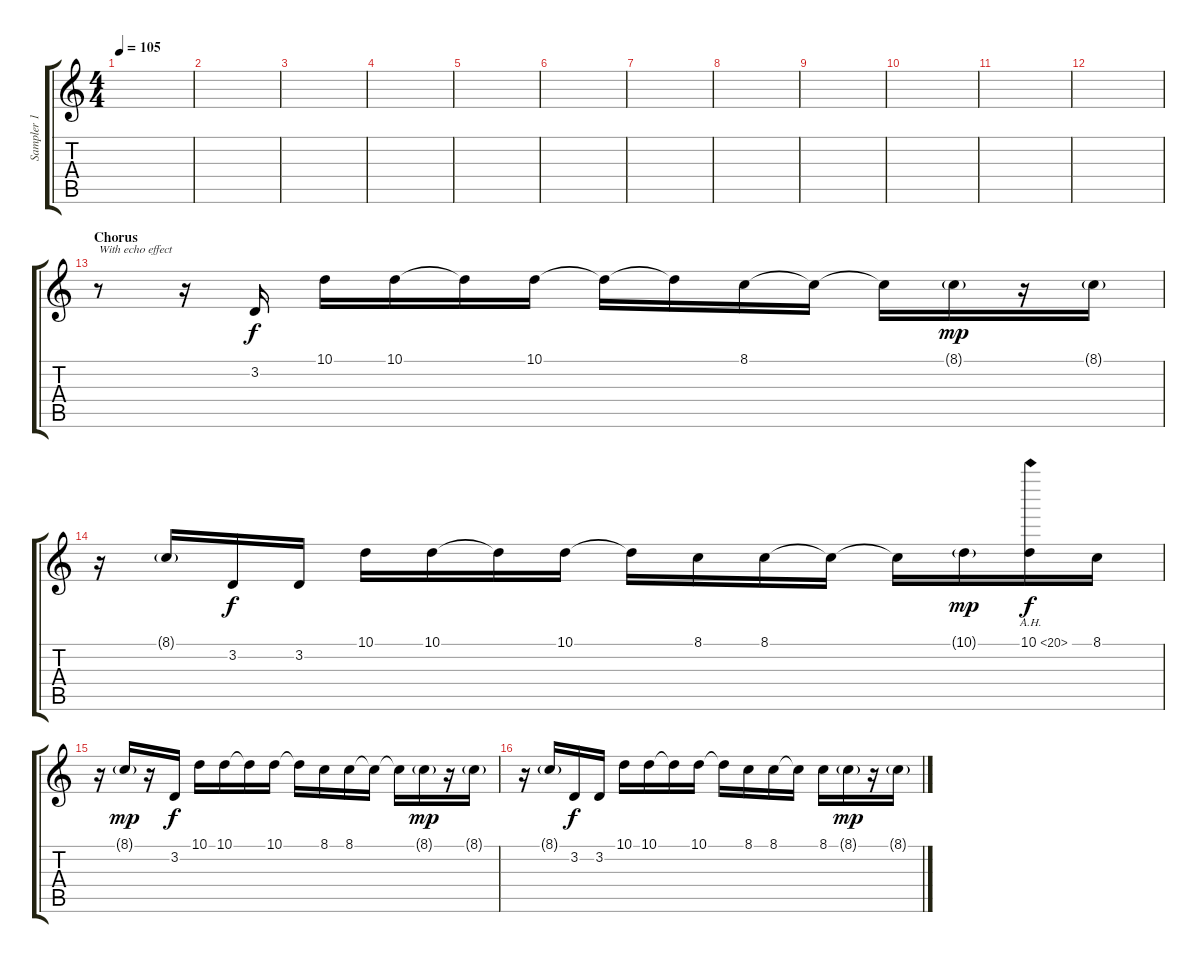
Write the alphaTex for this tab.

\track ("Sampler 1 (Joseph Hahn)" "Sampler 1 ") {instrument fx1rain}
\staff {score tabs}
\tuning (E4 B3 G3 D3 A2 E2) {hide}
\ts (4 4)
\tempo 105
\clef g2
\ks c
|
|
|
|
|
|
|
|
|
|
|
|
\section ("" "Chorus")
r.8{txt "With echo effect"} r.16 3.2.16 10.1.16 10.1.16 10.1{t}.16 10.1.16 10.1{t}.16 10.1{t}.16 8.1.16 8.1{t}.16 8.1{t}.16 8.1{g}.16{dy mp} r.16 8.1{g}.16 |
r.16 8.1{g}.16 3.2.16{dy f} 3.2.16 10.1.16 10.1.16 10.1{t}.16 10.1.16 10.1{t}.16 8.1.16 8.1.16 8.1{t}.16 8.1{t}.16 10.1{g}.16{dy mp} 10.1{ah 10}.16{dy f} 8.1.16 |
r.16 8.1{g}.16{dy mp} r.16 3.2.16{dy f} 10.1.16 10.1.16 10.1{t}.16 10.1.16 10.1{t}.16 8.1.16 8.1.16 8.1{t}.16 8.1{t}.16 8.1{g}.16{dy mp} r.16 8.1{g}.16 |
r.16 8.1{g}.16 3.2.16{dy f} 3.2.16 10.1.16 10.1.16 10.1{t}.16 10.1.16 10.1{t}.16 8.1.16 8.1.16 8.1{t}.16 8.1.16 8.1{g}.16{dy mp} r.16 8.1{g}.16
